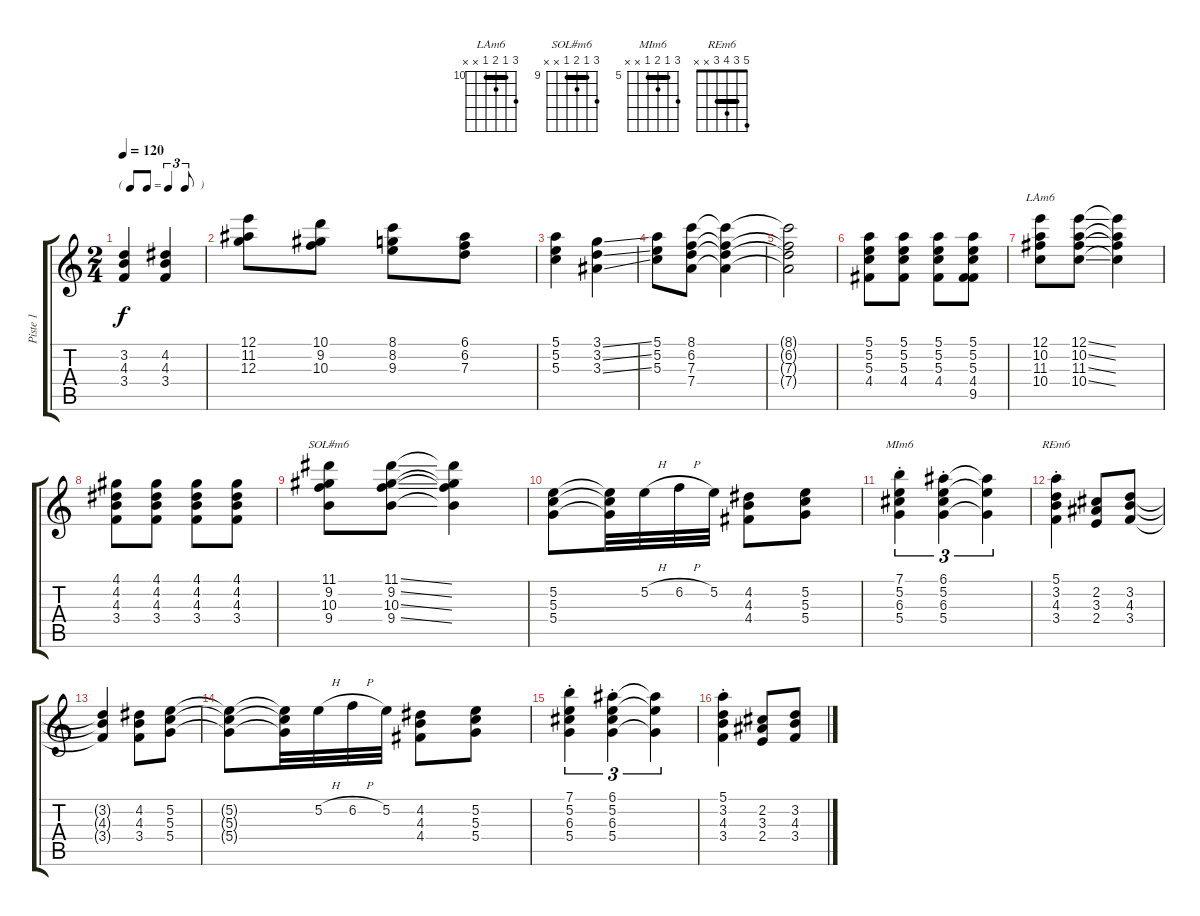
\track ("Piste 1" "Piste 1") {instrument electricguitarjazz}
\staff {score tabs}
\tuning (E4 B3 G3 D3 A2 E2) {hide}
\chord ("LAm6" 12 10 11 10 x x) {firstfret 10 barre 10}
\chord ("SOL#m6" 11 9 10 9 x x) {firstfret 9 barre 9}
\chord ("MIm6" 7 5 6 5 x x) {firstfret 5 barre 5}
\chord ("REm6" 5 3 4 3 x x) {barre 3}
\ts (2 4)
\tf triplet8th
\tempo 120
\clef g2
\ks c
(3.2 4.3 3.4).4{dy f} (4.2 4.3 3.4).4 |
(12.1 11.2 12.3).8 (10.1 9.2 10.3).8 (8.1 8.2 9.3).8 (6.1 6.2 7.3).8 |
(5.1 5.2 5.3).4 (3.1{ss} 3.2{ss} 3.3{ss}).4 |
(5.1 5.2 5.3).8 (8.1 6.2 7.3 7.4).8 (8.1{t} 6.2{t} 7.3{t} 7.4{t}).4 |
(8.1{t} 6.2{t} 7.3{t} 7.4{t}).2 |
(5.1 5.2 5.3 4.4).8 (5.1 5.2 5.3 4.4).8 (5.1 5.2 5.3 4.4).8 (5.1 5.2 5.3 4.4 9.5).8 |
(12.1 10.2 11.3 10.4).8{ch "LAm6"} (12.1{ss} 10.2{ss} 11.3{ss} 10.4{ss}).8 (12.1{t} 10.2{t} 11.3{t} 10.4{t}).4 |
(4.1 4.2 4.3 3.4).8 (4.1 4.2 4.3 3.4).8 (4.1 4.2 4.3 3.4).8 (4.1 4.2 4.3 3.4).8 |
(11.1 9.2 10.3 9.4).8{ch "SOL#m6"} (11.1{ss} 9.2{ss} 10.3{ss} 9.4{ss}).8 (11.1{t} 9.2{t} 10.3{t} 9.4{t}).4 |
(5.2 5.3 5.4).8 (5.2{t} 5.3{t} 5.4{t}).32 5.2{h}.32 6.2{h}.32 5.2.32 (4.2 4.3 4.4).8 (5.2 5.3 5.4).8 |
(7.1{st} 5.2{st} 6.3{st} 5.4{st}).4{tu (3 2) ch "MIm6"} (6.1{st} 5.2{st} 6.3{st} 5.4{st}).4{tu (3 2)} (6.1{t} 5.2{t} 5.4{t}).4{tu (3 2)} |
(5.1{st} 3.2{st} 4.3{st} 3.4{st}).4{ch "REm6"} (2.2 3.3 2.4).8 (3.2 4.3 3.4).8 |
(3.2{t} 4.3{t} 3.4{t}).4 (4.2 4.3 3.4).8 (5.2 5.3 5.4).8 |
(5.2{t} 5.3{t} 5.4{t}).8 (5.2{t} 5.3{t} 5.4{t}).32 5.2{h}.32 6.2{h}.32 5.2.32 (4.2 4.3 4.4).8 (5.2 5.3 5.4).8 |
(7.1{st} 5.2{st} 6.3{st} 5.4{st}).4{tu (3 2)} (6.1{st} 5.2{st} 6.3{st} 5.4{st}).4{tu (3 2)} (6.1{t} 5.2{t} 5.4{t}).4{tu (3 2)} |
(5.1{st} 3.2{st} 4.3{st} 3.4{st}).4 (2.2 3.3 2.4).8 (3.2 4.3 3.4).8
